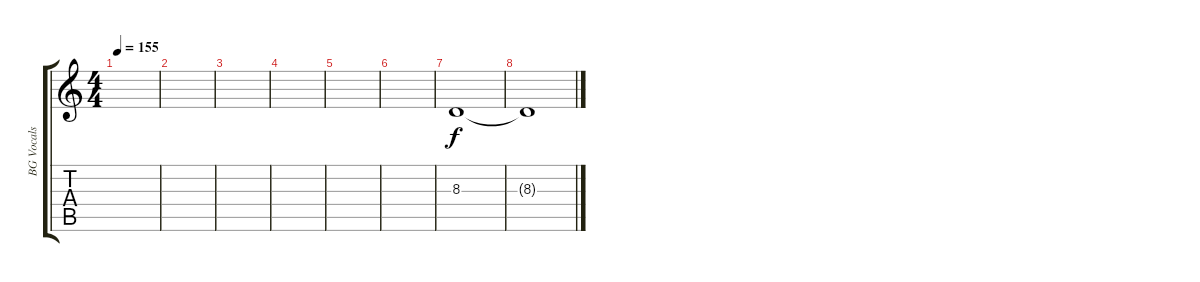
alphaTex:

\track ("BG Vocals 1" "BG Vocals ") {instrument flute}
\staff {score tabs}
\tuning (Eb4 Bb3 Gb3 Db3 Ab2 Db2) {hide}
\ts (4 4)
\tempo 155
\clef g2
\ks c
|
|
|
|
|
|
8.3.1 |
8.3{t}.1{dy f}
